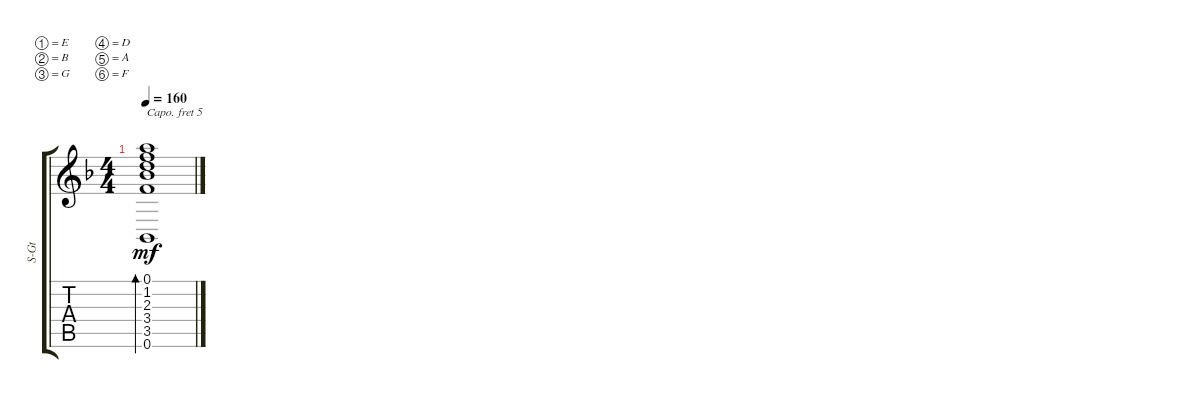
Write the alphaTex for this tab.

\bracketExtendMode groupsimilarinstruments
\otherSystemsTrackNameOrientation horizontal
\track ("Steel Guitar" "S-Gt") {instrument acousticguitarsteel}
\staff {score tabs}
\capo 5
\tuning (E4 B3 G3 D3 A2 F1)
\ts (4 4)
\tempo 160
\clef g2
\ks f
(0.1{acc forcenatural} 1.2{acc forcenatural} 2.3{acc forcenatural} 3.4{acc forcenatural} 3.5{acc forcenatural} 0.6{acc forcenatural}).1{bd 60 dy mf beam Up}
